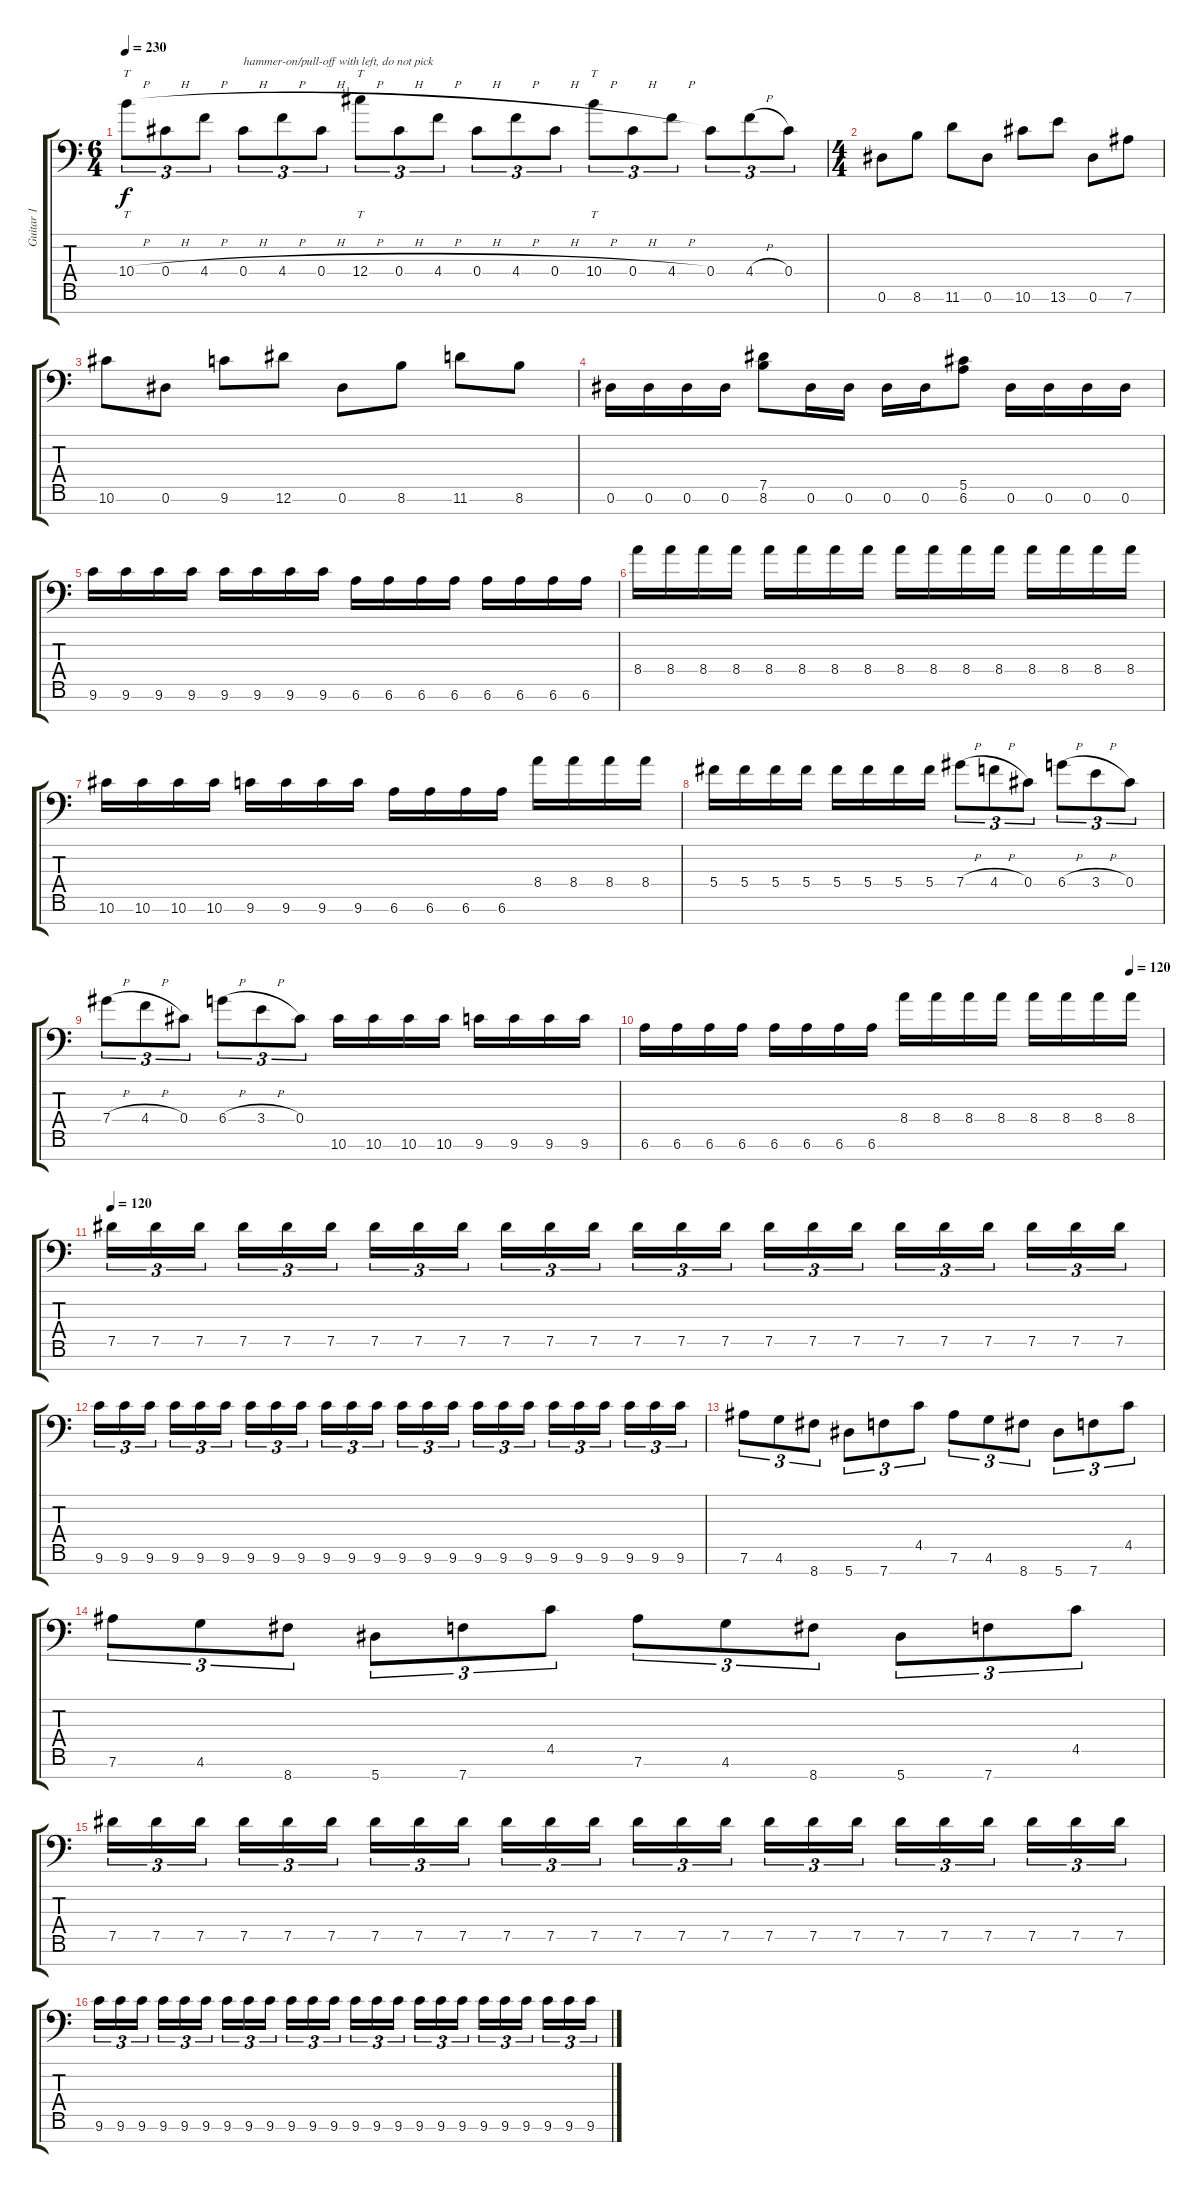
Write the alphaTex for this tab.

\track ("Guitar 1" "Guitar 1") {instrument distortionguitar}
\staff {score tabs}
\tuning (Eb4 Bb3 Gb3 Db3 Ab2 Eb2 Bb1) {hide}
\ts (6 4)
\tempo 230
\clef f4
\ks c
10.4{h}.8{tt tu (3 2) dy f} 0.4{h}.8{tu (3 2)} 4.4{h}.8{tu (3 2)} 0.4{h}.8{tu (3 2) txt "hammer-on/pull-off with left, do not pick"} 4.4{h}.8{tu (3 2)} 0.4{h}.8{tu (3 2)} 12.4{h}.8{tt tu (3 2)} 0.4{h}.8{tu (3 2)} 4.4{h}.8{tu (3 2)} 0.4{h}.8{tu (3 2)} 4.4{h}.8{tu (3 2)} 0.4{h}.8{tu (3 2)} 10.4{h}.8{tt tu (3 2)} 0.4{h}.8{tu (3 2)} 4.4{h}.8{tu (3 2)} 0.4.8{tu (3 2)} 4.4{h}.8{tu (3 2)} 0.4.8{tu (3 2)} |
\ts (4 4)
0.6.8 8.6.8 11.6.8 0.6.8 10.6.8 13.6.8 0.6.8 7.6.8 |
10.6.8 0.6.8 9.6.8 12.6.8 0.6.8 8.6.8 11.6.8 8.6.8 |
0.6.16 0.6.16 0.6.16 0.6.16 (7.5 8.6).8 0.6.16 0.6.16 0.6.16 0.6.16 (5.5 6.6).8 0.6.16 0.6.16 0.6.16 0.6.16 |
9.6.16 9.6.16 9.6.16 9.6.16 9.6.16 9.6.16 9.6.16 9.6.16 6.6.16 6.6.16 6.6.16 6.6.16 6.6.16 6.6.16 6.6.16 6.6.16 |
8.4.16 8.4.16 8.4.16 8.4.16 8.4.16 8.4.16 8.4.16 8.4.16 8.4.16 8.4.16 8.4.16 8.4.16 8.4.16 8.4.16 8.4.16 8.4.16 |
10.6.16 10.6.16 10.6.16 10.6.16 9.6.16 9.6.16 9.6.16 9.6.16 6.6.16 6.6.16 6.6.16 6.6.16 8.4.16 8.4.16 8.4.16 8.4.16 |
5.4.16 5.4.16 5.4.16 5.4.16 5.4.16 5.4.16 5.4.16 5.4.16 7.4{h}.8{tu (3 2)} 4.4{h}.8{tu (3 2)} 0.4.8{tu (3 2)} 6.4{h}.8{tu (3 2)} 3.4{h}.8{tu (3 2)} 0.4.8{tu (3 2)} |
7.4{h}.8{tu (3 2)} 4.4{h}.8{tu (3 2)} 0.4.8{tu (3 2)} 6.4{h}.8{tu (3 2)} 3.4{h}.8{tu (3 2)} 0.4.8{tu (3 2)} 10.6.16 10.6.16 10.6.16 10.6.16 9.6.16 9.6.16 9.6.16 9.6.16 |
\tempo (120 0.9375)
6.6.16 6.6.16 6.6.16 6.6.16 6.6.16 6.6.16 6.6.16 6.6.16 8.4.16 8.4.16 8.4.16 8.4.16 8.4.16 8.4.16 8.4.16 8.4.16 |
\tempo 120
7.5.16{tu (3 2)} 7.5.16{tu (3 2)} 7.5.16{tu (3 2)} 7.5.16{tu (3 2)} 7.5.16{tu (3 2)} 7.5.16{tu (3 2)} 7.5.16{tu (3 2)} 7.5.16{tu (3 2)} 7.5.16{tu (3 2)} 7.5.16{tu (3 2)} 7.5.16{tu (3 2)} 7.5.16{tu (3 2)} 7.5.16{tu (3 2)} 7.5.16{tu (3 2)} 7.5.16{tu (3 2)} 7.5.16{tu (3 2)} 7.5.16{tu (3 2)} 7.5.16{tu (3 2)} 7.5.16{tu (3 2)} 7.5.16{tu (3 2)} 7.5.16{tu (3 2)} 7.5.16{tu (3 2)} 7.5.16{tu (3 2)} 7.5.16{tu (3 2)} |
9.6.16{tu (3 2)} 9.6.16{tu (3 2)} 9.6.16{tu (3 2)} 9.6.16{tu (3 2)} 9.6.16{tu (3 2)} 9.6.16{tu (3 2)} 9.6.16{tu (3 2)} 9.6.16{tu (3 2)} 9.6.16{tu (3 2)} 9.6.16{tu (3 2)} 9.6.16{tu (3 2)} 9.6.16{tu (3 2)} 9.6.16{tu (3 2)} 9.6.16{tu (3 2)} 9.6.16{tu (3 2)} 9.6.16{tu (3 2)} 9.6.16{tu (3 2)} 9.6.16{tu (3 2)} 9.6.16{tu (3 2)} 9.6.16{tu (3 2)} 9.6.16{tu (3 2)} 9.6.16{tu (3 2)} 9.6.16{tu (3 2)} 9.6.16{tu (3 2)} |
7.6.8{tu (3 2)} 4.6.8{tu (3 2)} 8.7.8{tu (3 2)} 5.7.8{tu (3 2)} 7.7.8{tu (3 2)} 4.5.8{tu (3 2)} 7.6.8{tu (3 2)} 4.6.8{tu (3 2)} 8.7.8{tu (3 2)} 5.7.8{tu (3 2)} 7.7.8{tu (3 2)} 4.5.8{tu (3 2)} |
7.6.8{tu (3 2)} 4.6.8{tu (3 2)} 8.7.8{tu (3 2)} 5.7.8{tu (3 2)} 7.7.8{tu (3 2)} 4.5.8{tu (3 2)} 7.6.8{tu (3 2)} 4.6.8{tu (3 2)} 8.7.8{tu (3 2)} 5.7.8{tu (3 2)} 7.7.8{tu (3 2)} 4.5.8{tu (3 2)} |
7.5.16{tu (3 2)} 7.5.16{tu (3 2)} 7.5.16{tu (3 2)} 7.5.16{tu (3 2)} 7.5.16{tu (3 2)} 7.5.16{tu (3 2)} 7.5.16{tu (3 2)} 7.5.16{tu (3 2)} 7.5.16{tu (3 2)} 7.5.16{tu (3 2)} 7.5.16{tu (3 2)} 7.5.16{tu (3 2)} 7.5.16{tu (3 2)} 7.5.16{tu (3 2)} 7.5.16{tu (3 2)} 7.5.16{tu (3 2)} 7.5.16{tu (3 2)} 7.5.16{tu (3 2)} 7.5.16{tu (3 2)} 7.5.16{tu (3 2)} 7.5.16{tu (3 2)} 7.5.16{tu (3 2)} 7.5.16{tu (3 2)} 7.5.16{tu (3 2)} |
9.6.16{tu (3 2)} 9.6.16{tu (3 2)} 9.6.16{tu (3 2)} 9.6.16{tu (3 2)} 9.6.16{tu (3 2)} 9.6.16{tu (3 2)} 9.6.16{tu (3 2)} 9.6.16{tu (3 2)} 9.6.16{tu (3 2)} 9.6.16{tu (3 2)} 9.6.16{tu (3 2)} 9.6.16{tu (3 2)} 9.6.16{tu (3 2)} 9.6.16{tu (3 2)} 9.6.16{tu (3 2)} 9.6.16{tu (3 2)} 9.6.16{tu (3 2)} 9.6.16{tu (3 2)} 9.6.16{tu (3 2)} 9.6.16{tu (3 2)} 9.6.16{tu (3 2)} 9.6.16{tu (3 2)} 9.6.16{tu (3 2)} 9.6.16{tu (3 2)}
